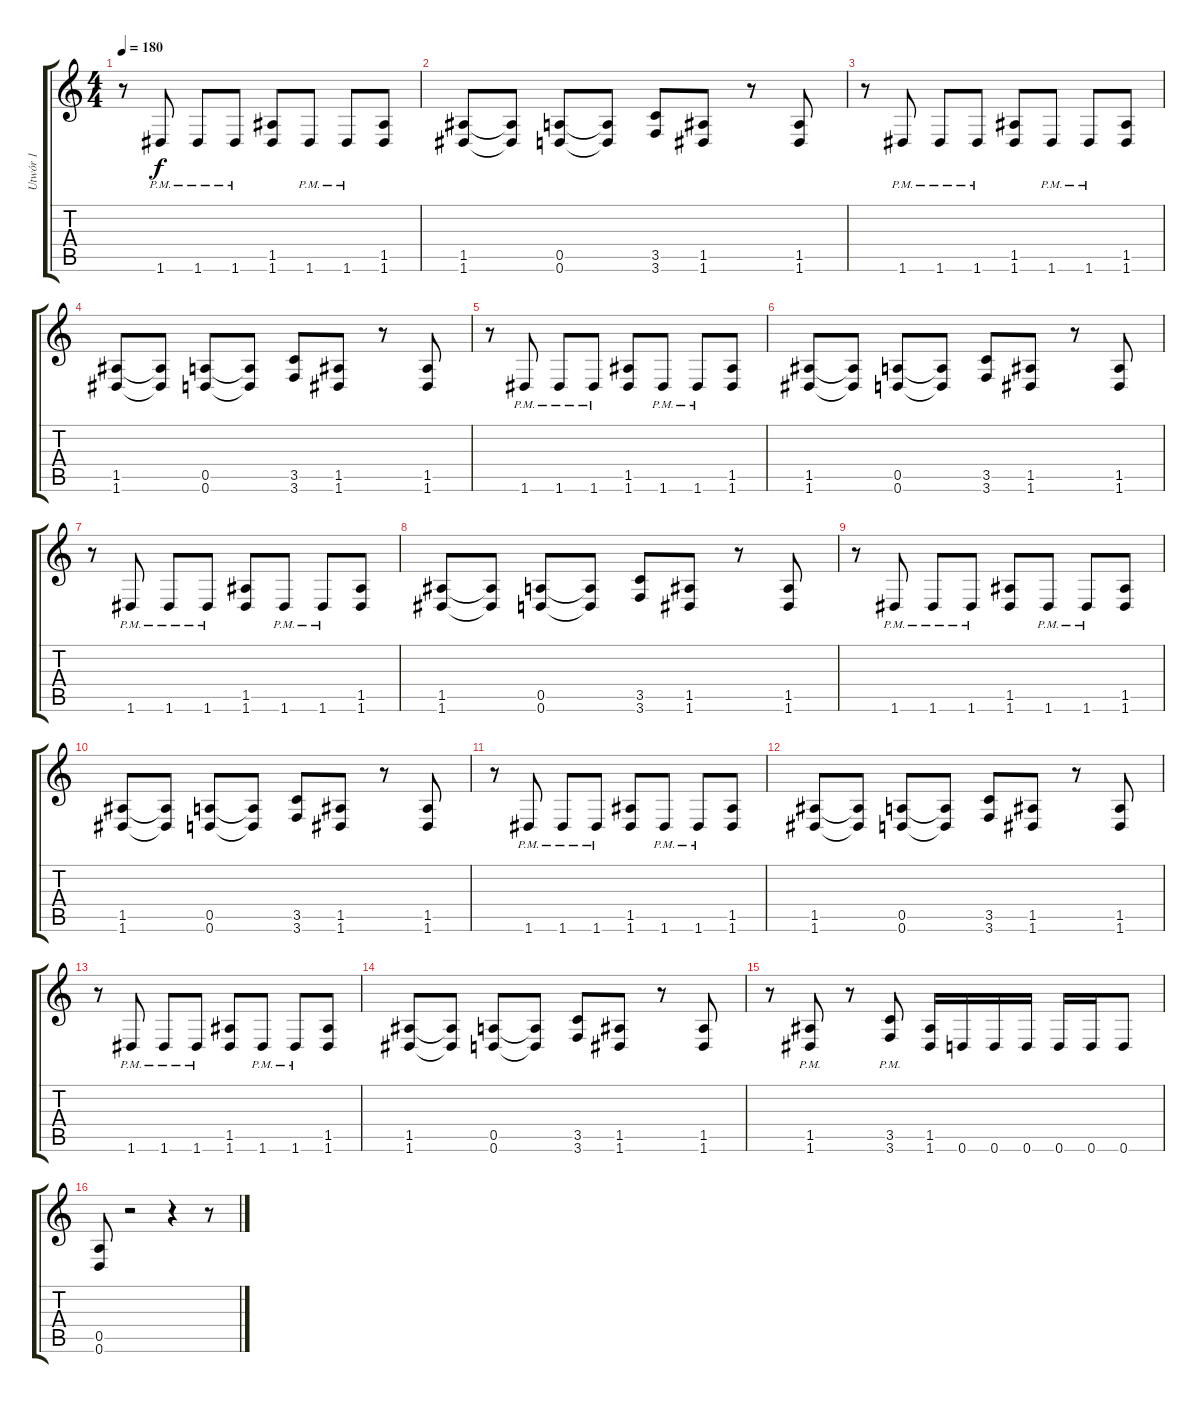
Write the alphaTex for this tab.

\track ("Utwór 1" "Utwór 1") {instrument distortionguitar}
\staff {score tabs}
\tuning (E4 B3 G3 D3 A2 D2) {hide}
\ts (4 4)
\tempo 180
\clef g2
\ks c
r.8{dy f} 1.6{pm}.8 1.6{pm}.8 1.6{pm}.8 (1.5 1.6).8 1.6{pm}.8 1.6{pm}.8 (1.5 1.6).8 |
(1.5 1.6).8 (1.5{t} 1.6{t}).8 (0.5 0.6).8 (0.5{t} 0.6{t}).8 (3.5 3.6).8 (1.5 1.6).8 r.8 (1.5 1.6).8 |
r.8 1.6{pm}.8 1.6{pm}.8 1.6{pm}.8 (1.5 1.6).8 1.6{pm}.8 1.6{pm}.8 (1.5 1.6).8 |
(1.5 1.6).8 (1.5{t} 1.6{t}).8 (0.5 0.6).8 (0.5{t} 0.6{t}).8 (3.5 3.6).8 (1.5 1.6).8 r.8 (1.5 1.6).8 |
r.8 1.6{pm}.8 1.6{pm}.8 1.6{pm}.8 (1.5 1.6).8 1.6{pm}.8 1.6{pm}.8 (1.5 1.6).8 |
(1.5 1.6).8 (1.5{t} 1.6{t}).8 (0.5 0.6).8 (0.5{t} 0.6{t}).8 (3.5 3.6).8 (1.5 1.6).8 r.8 (1.5 1.6).8 |
r.8 1.6{pm}.8 1.6{pm}.8 1.6{pm}.8 (1.5 1.6).8 1.6{pm}.8 1.6{pm}.8 (1.5 1.6).8 |
(1.5 1.6).8 (1.5{t} 1.6{t}).8 (0.5 0.6).8 (0.5{t} 0.6{t}).8 (3.5 3.6).8 (1.5 1.6).8 r.8 (1.5 1.6).8 |
r.8 1.6{pm}.8 1.6{pm}.8 1.6{pm}.8 (1.5 1.6).8 1.6{pm}.8 1.6{pm}.8 (1.5 1.6).8 |
(1.5 1.6).8 (1.5{t} 1.6{t}).8 (0.5 0.6).8 (0.5{t} 0.6{t}).8 (3.5 3.6).8 (1.5 1.6).8 r.8 (1.5 1.6).8 |
r.8 1.6{pm}.8 1.6{pm}.8 1.6{pm}.8 (1.5 1.6).8 1.6{pm}.8 1.6{pm}.8 (1.5 1.6).8 |
(1.5 1.6).8 (1.5{t} 1.6{t}).8 (0.5 0.6).8 (0.5{t} 0.6{t}).8 (3.5 3.6).8 (1.5 1.6).8 r.8 (1.5 1.6).8 |
r.8 1.6{pm}.8 1.6{pm}.8 1.6{pm}.8 (1.5 1.6).8 1.6{pm}.8 1.6{pm}.8 (1.5 1.6).8 |
(1.5 1.6).8 (1.5{t} 1.6{t}).8 (0.5 0.6).8 (0.5{t} 0.6{t}).8 (3.5 3.6).8 (1.5 1.6).8 r.8 (1.5 1.6).8 |
r.8 (1.5 1.6{pm}).8 r.8 (3.5 3.6{pm}).8 (1.5 1.6).16 0.6.16 0.6.16 0.6.16 0.6.16 0.6.16 0.6.8 |
(0.5 0.6).8 r.2 r.4 r.8
